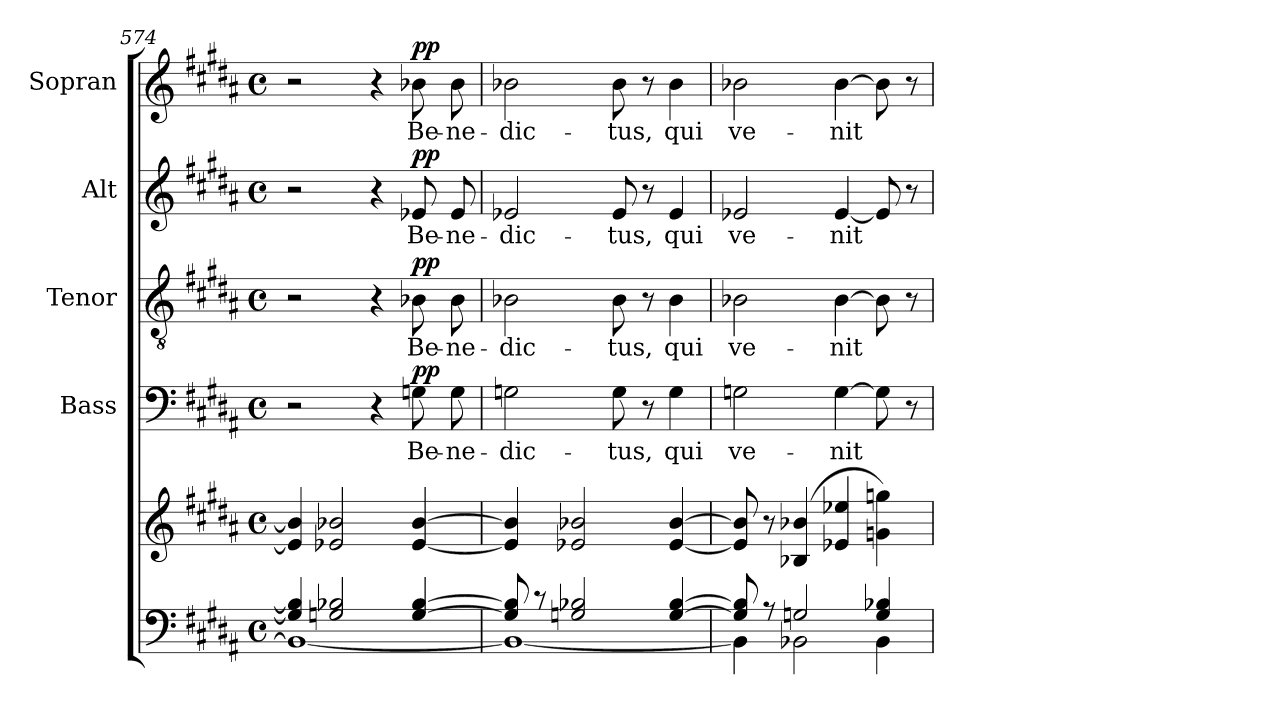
**kern	**kern	**kern	**text	**dynam	**kern	**text	**dynam	**kern	**text	**dynam	**kern	**text	**dynam
*part5	*part5	*part4	*part4	*part4	*part3	*part3	*part3	*part2	*part2	*part2	*part1	*part1	*part1
*staff6	*staff5	*staff4	*staff4	*staff4	*staff3	*staff3	*staff3	*staff2	*staff2	*staff2	*staff1	*staff1	*staff1
*	*	*I"Bass	*	*	*I"Tenor	*	*	*I"Alt	*	*	*I"Sopran	*	*
*	*	*I'B.	*	*	*I'T.	*	*	*I'A.	*	*	*I'S.	*	*
*clefF4	*clefG2	*clefF4	*	*	*clefGv2	*	*	*clefG2	*	*	*clefG2	*	*
*k[f#c#g#d#a#]	*k[f#c#g#d#a#]	*k[f#c#g#d#a#]	*	*	*k[f#c#g#d#a#]	*	*	*k[f#c#g#d#a#]	*	*	*k[f#c#g#d#a#]	*	*
*B:	*B:	*B:	*	*	*B:	*	*	*B:	*	*	*B:	*	*
*M4/4	*M4/4	*M4/4	*	*	*M4/4	*	*	*M4/4	*	*	*M4/4	*	*
*met(c)	*met(c)	*met(c)	*	*	*met(c)	*	*	*met(c)	*	*	*met(c)	*	*
=574	=574	=574	=574	=574	=574	=574	=574	=574	=574	=574	=574	=574	=574
*^	*	*	*	*	*	*	*	*	*	*	*	*	*
4G/] 4B-/]	1BB-_	4e-/] 4b-/]	2r	.	.	2r	.	.	2r	.	.	2r	.	.
2Gn/ 2B-X/	.	2e-X/ 2b-X/	.	.	.	.	.	.	.	.	.	.	.	.
.	.	.	4r	.	.	4r	.	.	4r	.	.	4r	.	.
!	!	!	!	!LO:LY:b	!LO:DY:a	!	!LO:LY:b	!LO:DY:a	!	!LO:LY:b	!LO:DY:a	!	!LO:LY:b	!LO:DY:a
[>4G/ [>4B-/	.	[4e-/ [4b-/	8Gn\	Be-	pp	8B-X\	Be-	pp	8e-X/	Be-	pp	8b-X\	Be-	pp
!	!	!	!	!LO:LY:b	!	!	!LO:LY:b	!	!	!LO:LY:b	!	!	!LO:LY:b	!
.	.	.	8G\	-ne-	.	8B-\	-ne-	.	8e-/	-ne-	.	8b-\	-ne-	.
=575	=575	=575	=575	=575	=575	=575	=575	=575	=575	=575	=575	=575	=575	=575
!	!	!	!	!LO:LY:b	!	!	!LO:LY:b	!	!	!LO:LY:b	!	!	!LO:LY:b	!
8G/] 8B-/]	1BB-_	4e-/] 4b-/]	2Gn\	-dic-	.	2B-X\	-dic-	.	2e-X/	-dic-	.	2b-X\	-dic-	.
8rc	.	.	.	.	.	.	.	.	.	.	.	.	.	.
2Gn/ 2B-X/	.	2e-X/ 2b-X/	.	.	.	.	.	.	.	.	.	.	.	.
!	!	!	!	!LO:LY:b	!	!	!LO:LY:b	!	!	!LO:LY:b	!	!	!LO:LY:b	!
.	.	.	8G\	-tus,	.	8B-\	-tus,	.	8e-/	-tus,	.	8b-\	-tus,	.
.	.	.	8r	.	.	8r	.	.	8r	.	.	8r	.	.
!	!	!	!	!LO:LY:b	!	!	!LO:LY:b	!	!	!LO:LY:b	!	!	!LO:LY:b	!
[>4G/ [>4B-/	.	[4e-/ [4b-/	4G\	qui	.	4B-\	qui	.	4e-/	qui	.	4b-\	qui	.
=576	=576	=576	=576	=576	=576	=576	=576	=576	=576	=576	=576	=576	=576	=576
!	!	!	!	!LO:LY:b	!	!	!LO:LY:b	!	!	!LO:LY:b	!	!	!LO:LY:b	!
8G/] 8B-/]	4BB-\]	8e-/] 8b-/]	2Gn\	ve-	.	2B-X\	ve-	.	2e-X/	ve-	.	2b-X\	ve-	.
8rA	.	8r	.	.	.	.	.	.	.	.	.	.	.	.
2Gn/	2BB-X\	(4B-X/ 4b-X/	.	.	.	.	.	.	.	.	.	.	.	.
!	!	!	!	!LO:LY:b	!	!	!LO:LY:b	!	!	!LO:LY:b	!	!	!LO:LY:b	!
.	.	4e-X/ 4ee-X/	[4G\	-nit	.	[4B-\	-nit	.	[4e-/	-nit	.	[4b-\	-nit	.
4G/ 4B-X/	4BB-\	4gn\ 4ggn\)	8G\]	.	.	8B-\]	.	.	8e-/]	.	.	8b-\]	.	.
.	.	.	8r	.	.	8r	.	.	8r	.	.	8r	.	.
*v	*v	*	*	*	*	*	*	*	*	*	*	*	*	*
=	=	=	=	=	=	=	=	=	=	=	=	=	=
*-	*-	*-	*-	*-	*-	*-	*-	*-	*-	*-	*-	*-	*-
